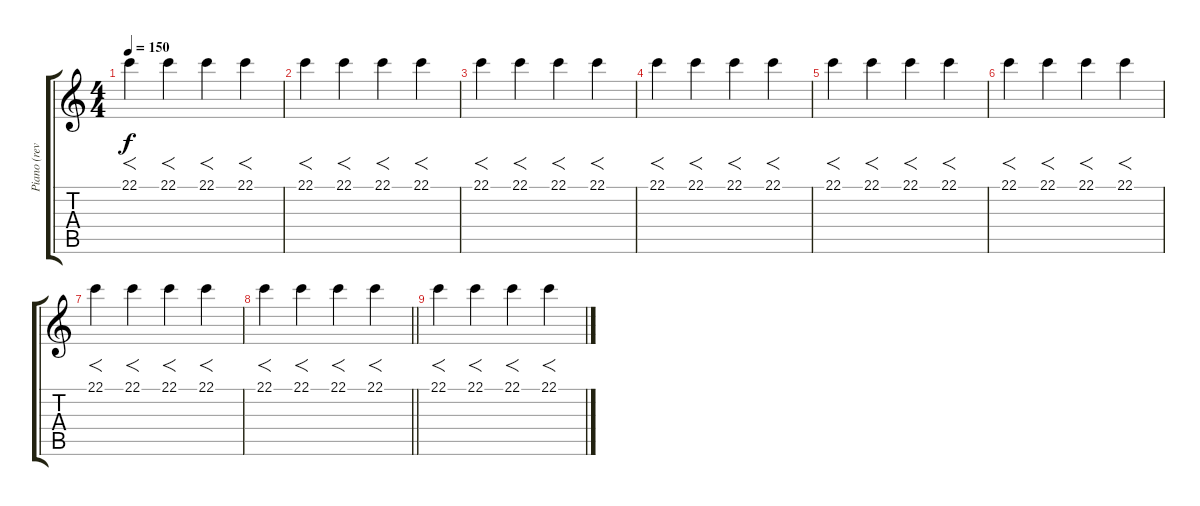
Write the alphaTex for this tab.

\track ("Piano (reversed)" "Piano (rev") {instrument brightacousticpiano}
\staff {score tabs}
\tuning (D4 A3 F3 C3 G2 D2) {hide}
\ts (4 4)
\tempo 150
\clef g2
\ks c
22.1.4{f dy f} 22.1.4{f} 22.1.4{f} 22.1.4{f} |
22.1.4{f} 22.1.4{f} 22.1.4{f} 22.1.4{f} |
22.1.4{f} 22.1.4{f} 22.1.4{f} 22.1.4{f} |
22.1.4{f} 22.1.4{f} 22.1.4{f} 22.1.4{f} |
22.1.4{f} 22.1.4{f} 22.1.4{f} 22.1.4{f} |
22.1.4{f} 22.1.4{f} 22.1.4{f} 22.1.4{f} |
22.1.4{f} 22.1.4{f} 22.1.4{f} 22.1.4{f} |
\barLineRight lightlight
22.1.4{f} 22.1.4{f} 22.1.4{f} 22.1.4{f} |
22.1.4{f} 22.1.4{f} 22.1.4{f} 22.1.4{f}
